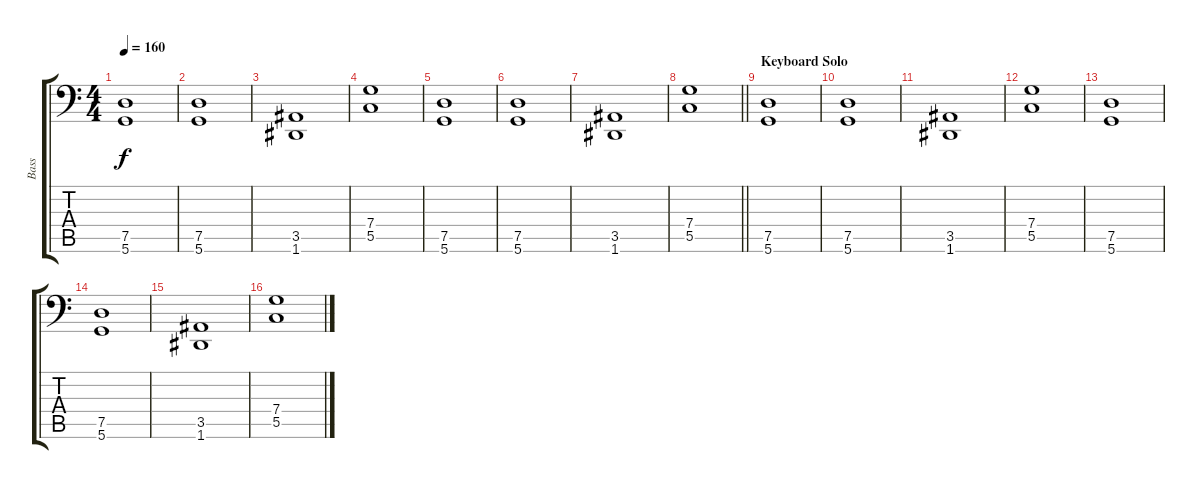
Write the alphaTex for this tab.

\track ("Bass" "Bass") {instrument electricbassfinger}
\staff {score tabs}
\tuning (D3 A2 F2 C2 G1 D1) {hide}
\ts (4 4)
\tempo 160
\clef f4
\ks c
(7.5 5.6).1{dy f} |
(7.5 5.6).1 |
(3.5 1.6).1 |
(7.4 5.5).1 |
(7.5 5.6).1 |
(7.5 5.6).1 |
(3.5 1.6).1 |
\barLineRight lightlight
(7.4 5.5).1 |
\section ("" "Keyboard Solo")
(7.5 5.6).1 |
(7.5 5.6).1 |
(3.5 1.6).1 |
(7.4 5.5).1 |
(7.5 5.6).1 |
(7.5 5.6).1 |
(3.5 1.6).1 |
(7.4 5.5).1
